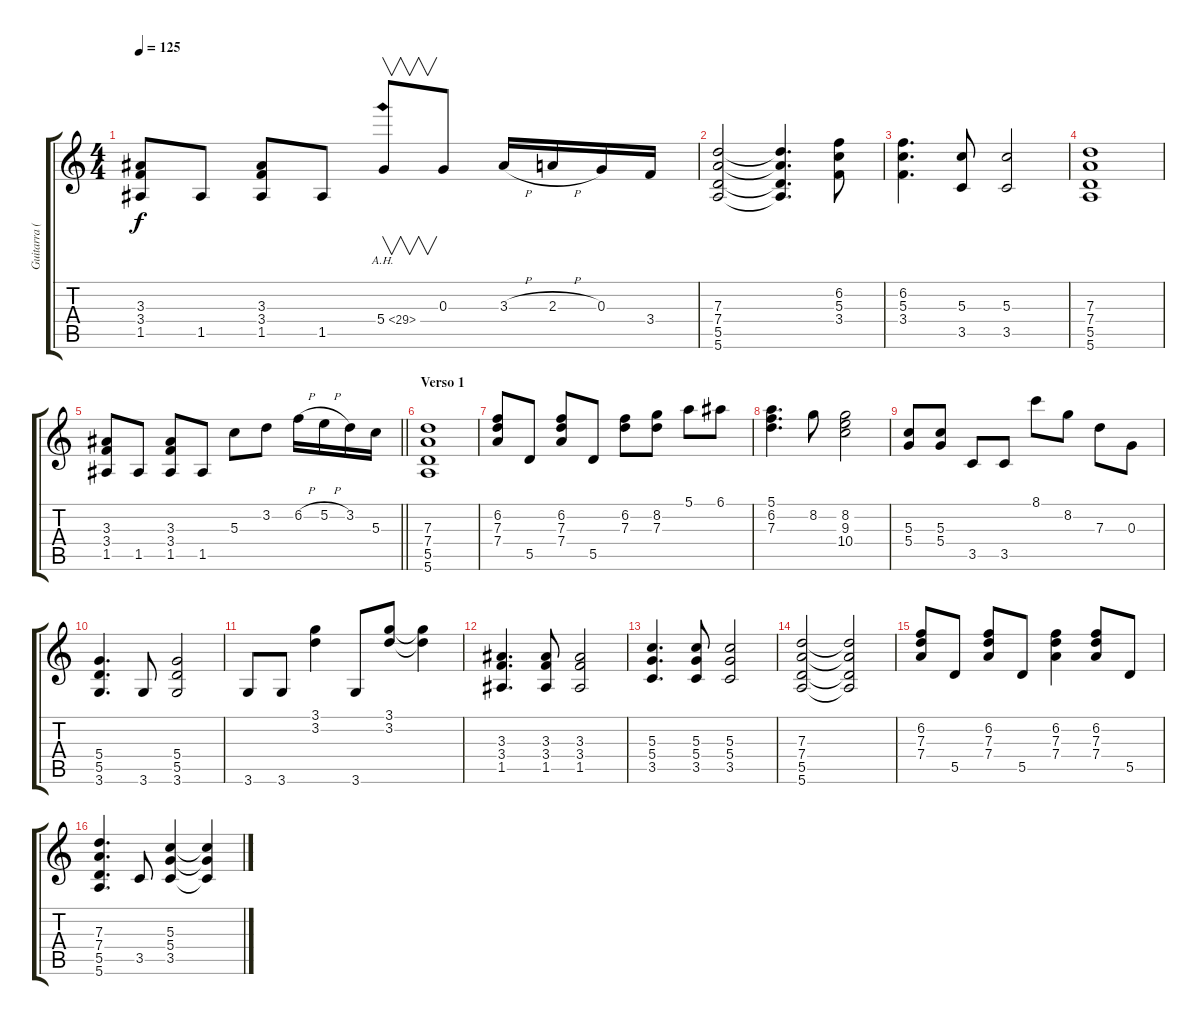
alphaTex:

\track ("Guitarra (Paul Gilbert)" "Guitarra (") {instrument distortionguitar}
\staff {score tabs}
\tuning (E4 B3 G3 D3 A2 E2) {hide}
\ts (4 4)
\tempo 125
\clef g2
\ks c
(3.3 3.4 1.5).8{dy f} 1.5.8 (3.3 3.4 1.5).8 1.5.8 5.4{ah 24}.8{v} 0.3.8 3.3{h}.16 2.3{h}.16 0.3.16 3.4.16 |
(7.3 7.4 5.5 5.6).2 (7.3{t} 7.4{t} 5.5{t} 5.6{t}).4{d} (6.2 5.3 3.4).8 |
(6.2 5.3 3.4).4{d} (5.3 3.5).8 (5.3 3.5).2 |
(7.3 7.4 5.5 5.6).1 |
\barLineRight lightlight
(3.3 3.4 1.5).8 1.5.8 (3.3 3.4 1.5).8 1.5.8 5.3.8 3.2.8 6.2{h}.16 5.2{h}.16 3.2.16 5.3.16 |
\section ("" "Verso 1")
(7.3 7.4 5.5 5.6).1 |
(6.2 7.3 7.4).8 5.5.8 (6.2 7.3 7.4).8 5.5.8 (6.2 7.3).8 (8.2 7.3).8 5.1.8 6.1.8 |
(5.1 6.2 7.3).4{d} 8.2.8 (8.2 9.3 10.4).2 |
(5.3 5.4).8 (5.3 5.4).8 3.5.8 3.5.8 8.1.8 8.2.8 7.3.8 0.3.8 |
(5.4 5.5 3.6).4{d} 3.6.8 (5.4 5.5 3.6).2 |
3.6.8 3.6.8 (3.1 3.2).4 3.6.8 (3.1 3.2).8 (3.1{t} 3.2{t}).4 |
(3.3 3.4 1.5).4{d} (3.3 3.4 1.5).8 (3.3 3.4 1.5).2 |
(5.3 5.4 3.5).4{d} (5.3 5.4 3.5).8 (5.3 5.4 3.5).2 |
(7.3 7.4 5.5 5.6).2 (7.3{t} 7.4{t} 5.5{t} 5.6{t}).2 |
(6.2 7.3 7.4).8 5.5.8 (6.2 7.3 7.4).8 5.5.8 (6.2 7.3 7.4).4 (6.2 7.3 7.4).8 5.5.8 |
(7.3 7.4 5.5 5.6).4{d} 3.5.8 (5.3 5.4 3.5).4 (5.3{t} 5.4{t} 3.5{t}).4
